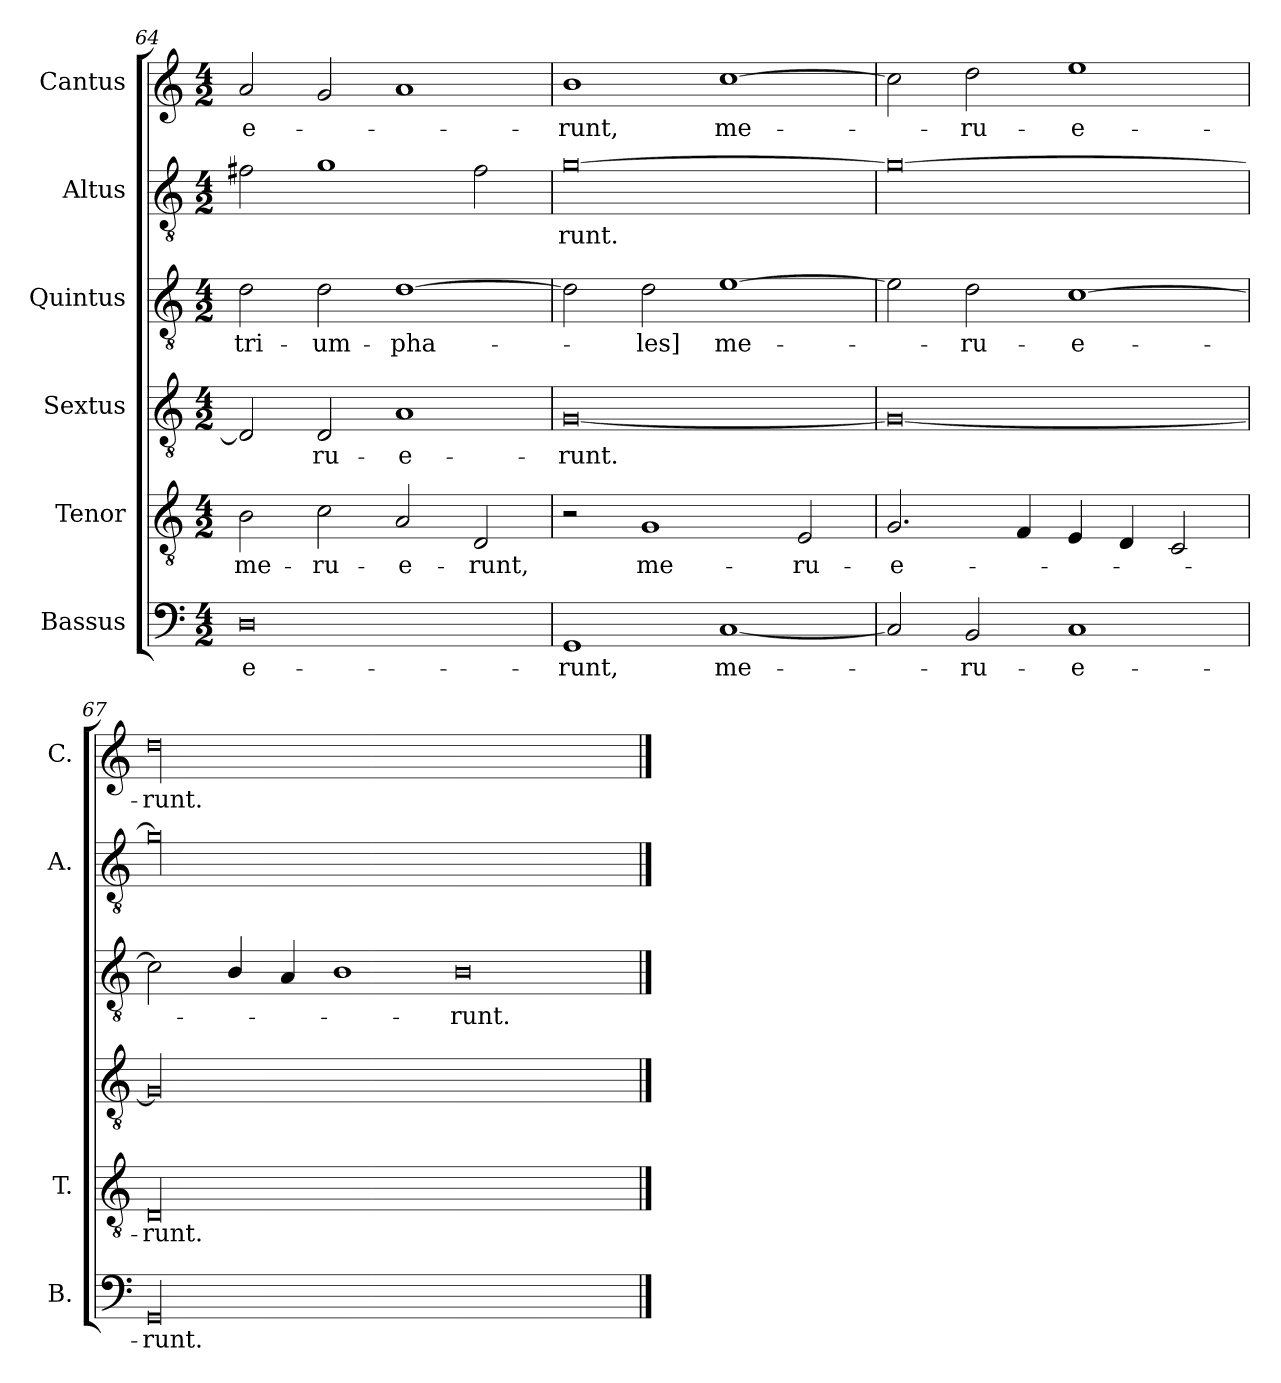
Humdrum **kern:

**kern	**text	**kern	**text	**kern	**text	**kern	**text	**kern	**text	**kern	**text
*part6	*part6	*part5	*part5	*part4	*part4	*part3	*part3	*part2	*part2	*part1	*part1
*staff6	*staff6	*staff5	*staff5	*staff4	*staff4	*staff3	*staff3	*staff2	*staff2	*staff1	*staff1
*I"Bassus	*	*I"Tenor	*	*I"Sextus	*	*I"Quintus	*	*I"Altus	*	*I"Cantus	*
*I'B.	*	*I'T.	*	*	*	*	*	*I'A.	*	*I'C.	*
*clefF4	*	*clefGv2	*	*clefGv2	*	*clefGv2	*	*clefGv2	*	*clefG2	*
*	*	*ITrd7c12	*	*ITrd7c12	*	*ITrd7c12	*	*ITrd7c12	*	*	*
*k[]	*	*k[]	*	*k[]	*	*k[]	*	*k[]	*	*k[]	*
*C:	*	*C:	*	*C:	*	*C:	*	*C:	*	*C:	*
*M4/2	*	*M4/2	*	*M4/2	*	*M4/2	*	*M4/2	*	*M4/2	*
=64	=64	=64	=64	=64	=64	=64	=64	=64	=64	=64	=64
!	!LO:LY:b	!	!LO:LY:b	!	!	!	!LO:LY:b	!	!	!	!LO:LY:b
0D	-e-	2BB\	me-	2DD/]	.	2D\	tri-	2F#X\	.	2a/	-e-
!	!	!	!LO:LY:b	!	!LO:LY:b	!	!LO:LY:b	!	!	!	!
.	.	2C\	-ru-	2DD/	-ru-	2D\	-um-	1G	.	2g/	.
!	!	!	!LO:LY:b	!	!LO:LY:b	!	!LO:LY:b	!	!	!	!
.	.	2AA/	-e-	1AA	-e-	[>1D	-pha-	.	.	1a	.
!	!	!	!LO:LY:b	!	!	!	!	!	!	!	!
.	.	2DD/	-runt,	.	.	.	.	2F#\	.	.	.
=65	=65	=65	=65	=65	=65	=65	=65	=65	=65	=65	=65
!	!LO:LY:b	!	!	!	!LO:LY:b	!	!	!	!LO:LY:b	!	!LO:LY:b
1GG	-runt,	2r	.	[<0GG	-runt.	2D\]	.	[>0G	-runt.	1b	-runt,
!	!	!	!LO:LY:b	!	!	!	!LO:LY:b	!	!	!	!
.	.	1GG	me-	.	.	2D\	-les]	.	.	.	.
!	!LO:LY:b	!	!	!	!	!	!LO:LY:b	!	!	!	!LO:LY:b
[<1C	me-	.	.	.	.	[>1E	me-	.	.	[>1cc	me-
!	!	!	!LO:LY:b	!	!	!	!	!	!	!	!
.	.	2EE/	-ru-	.	.	.	.	.	.	.	.
!!LO:LB:g=z
=66	=66	=66	=66	=66	=66	=66	=66	=66	=66	=66	=66
!	!	!	!LO:LY:b	!	!	!	!	!	!	!	!
2C/]	.	2.GG/	-e-	0GG_	.	2E\]	.	0G_	.	2cc\]	.
!	!LO:LY:b	!	!	!	!	!	!LO:LY:b	!	!	!	!LO:LY:b
2BB/	-ru-	.	.	.	.	2D\	-ru-	.	.	2dd\	-ru-
.	.	4FF/	.	.	.	.	.	.	.	.	.
!	!LO:LY:b	!	!	!	!	!	!LO:LY:b	!	!	!	!LO:LY:b
1C	-e-	4EE/	.	.	.	[>1C	-e-	.	.	1ee	-e-
.	.	4DD/	.	.	.	.	.	.	.	.	.
.	.	2CC/	.	.	.	.	.	.	.	.	.
=67	=67	=67	=67	=67	=67	=67	=67	=67	=67	=67	=67
!	!LO:LY:b	!	!LO:LY:b	!	!	!	!	!	!	!	!LO:LY:b
00GG	-runt.	00DD	-runt.	00GG]	.	2C\]	.	00G]	.	00dd	-runt.
.	.	.	.	.	.	4BB/	.	.	.	.	.
.	.	.	.	.	.	4AA/	.	.	.	.	.
.	.	.	.	.	.	1BB	.	.	.	.	.
!	!	!	!	!	!	!	!LO:LY:b	!	!	!	!
.	.	.	.	.	.	0BB	-runt.	.	.	.	.
==	==	==	==	==	==	==	==	==	==	==	==
*-	*-	*-	*-	*-	*-	*-	*-	*-	*-	*-	*-
